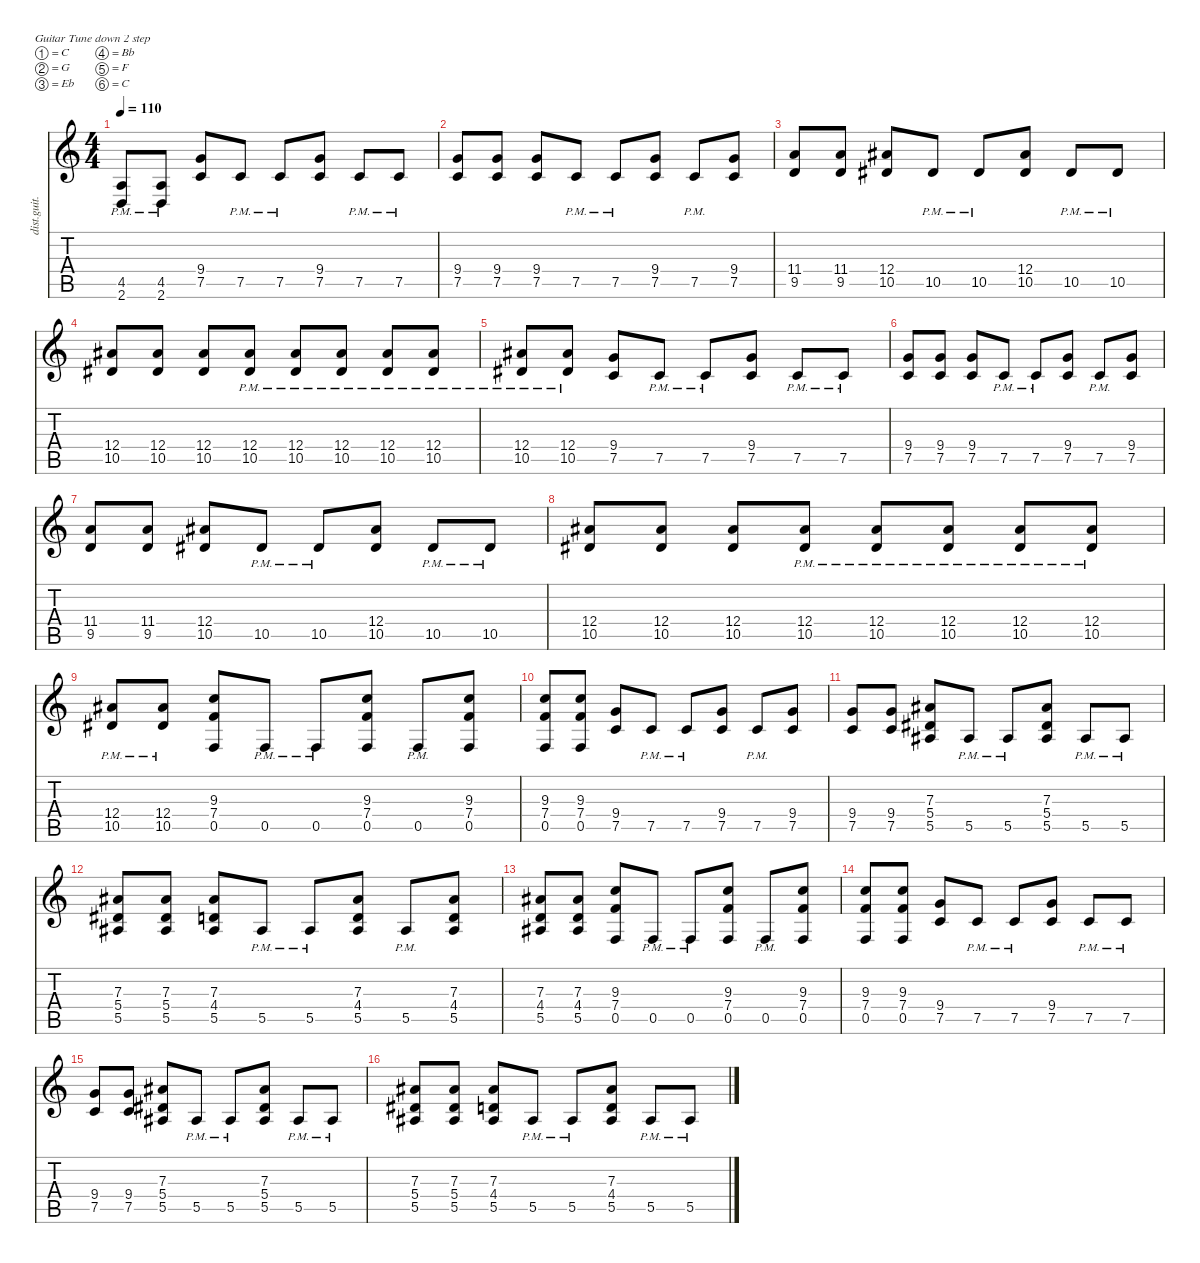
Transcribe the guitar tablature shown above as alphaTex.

\defaultSystemsLayout 4
\hideDynamics
\bracketExtendMode nobrackets
\otherSystemsTrackNameOrientation horizontal
\track ("Distortion Guitar" "dist.guit.") {instrument distortionguitar}
\staff {score tabs}
\tuning (C4 G3 Eb3 Bb2 F2 C2)
\ts (4 4)
\tempo 110
\clef g2
\ks c
(2.6{pm} 4.5{pm}).8{dy mf beam Up} (2.6{pm} 4.5{pm}).8{beam Up} (7.5 9.4).8{beam Up} 7.5{pm}.8{beam Up} 7.5{pm}.8{beam Up} (7.5 9.4).8{beam Up} 7.5{pm}.8{beam Up} 7.5{pm}.8{beam Up} |
(7.5 9.4).8{beam Up} (7.5 9.4).8{beam Up} (7.5 9.4).8{beam Up} 7.5{pm}.8{beam Up} 7.5{pm}.8{beam Up} (7.5 9.4).8{beam Up} 7.5{pm}.8{beam Up} (7.5 9.4).8{beam Up} |
(9.5 11.4).8{beam Up} (9.5 11.4).8{beam Up} (10.5{acc #} 12.4{acc #}).8{beam Up} 10.5{pm acc #}.8{beam Up} 10.5{pm acc #}.8{beam Up} (10.5{acc #} 12.4{acc #}).8{beam Up} 10.5{pm acc #}.8{beam Up} 10.5{pm acc #}.8{beam Up} |
(10.5{acc #} 12.4{acc #}).8{beam Up} (10.5{acc #} 12.4{acc #}).8{beam Up} (10.5{acc #} 12.4{acc #}).8{beam Up} (10.5{pm acc #} 12.4{pm acc #}).8{beam Up} (10.5{pm acc #} 12.4{pm acc #}).8{beam Up} (10.5{pm acc #} 12.4{pm acc #}).8{beam Up} (10.5{pm acc #} 12.4{pm acc #}).8{beam Up} (10.5{pm acc #} 12.4{pm acc #}).8{beam Up} |
(10.5{pm acc #} 12.4{pm acc #}).8{beam Up} (10.5{pm acc #} 12.4{pm acc #}).8{beam Up} (7.5 9.4).8{beam Up} 7.5{pm}.8{beam Up} 7.5{pm}.8{beam Up} (7.5 9.4).8{beam Up} 7.5{pm}.8{beam Up} 7.5{pm}.8{beam Up} |
(7.5 9.4).8{beam Up} (7.5 9.4).8{beam Up} (7.5 9.4).8{beam Up} 7.5{pm}.8{beam Up} 7.5{pm}.8{beam Up} (7.5 9.4).8{beam Up} 7.5{pm}.8{beam Up} (7.5 9.4).8{beam Up} |
(9.5 11.4).8{beam Up} (9.5 11.4).8{beam Up} (10.5{acc #} 12.4{acc #}).8{beam Up} 10.5{pm acc #}.8{beam Up} 10.5{pm acc #}.8{beam Up} (10.5{acc #} 12.4{acc #}).8{beam Up} 10.5{pm acc #}.8{beam Up} 10.5{pm acc #}.8{beam Up} |
(10.5{acc #} 12.4{acc #}).8{beam Up} (10.5{acc #} 12.4{acc #}).8{beam Up} (10.5{acc #} 12.4{acc #}).8{beam Up} (10.5{pm acc #} 12.4{pm acc #}).8{beam Up} (10.5{pm acc #} 12.4{pm acc #}).8{beam Up} (10.5{pm acc #} 12.4{pm acc #}).8{beam Up} (10.5{pm acc #} 12.4{pm acc #}).8{beam Up} (10.5{pm acc #} 12.4{pm acc #}).8{beam Up} |
(10.5{pm acc #} 12.4{pm acc #}).8{beam Up} (10.5{pm acc #} 12.4{pm acc #}).8{beam Up} (0.5 7.4 9.3).8{beam Up} 0.5{pm}.8{beam Up} 0.5{pm}.8{beam Up} (0.5 7.4 9.3).8{beam Up} 0.5{pm}.8{beam Up} (0.5 7.4 9.3).8{beam Up} |
(0.5 7.4 9.3).8{beam Up} (0.5 7.4 9.3).8{beam Up} (7.5 9.4).8{beam Up} 7.5{pm}.8{beam Up} 7.5{pm}.8{beam Up} (7.5 9.4).8{beam Up} 7.5{pm}.8{beam Up} (7.5 9.4).8{beam Up} |
(7.5 9.4).8{beam Up} (7.5 9.4).8{beam Up} (5.5{acc #} 5.4{acc #} 7.3{acc #}).8{beam Up} 5.5{pm acc #}.8{beam Up} 5.5{pm acc #}.8{beam Up} (5.5{acc #} 5.4{acc #} 7.3{acc #}).8{beam Up} 5.5{pm acc #}.8{beam Up} 5.5{pm acc #}.8{beam Up} |
(5.5{acc #} 5.4{acc #} 7.3{acc #}).8{beam Up} (5.5{acc #} 5.4{acc #} 7.3{acc #}).8{beam Up} (5.5{acc #} 4.4 7.3{acc #}).8{beam Up} 5.5{pm acc #}.8{beam Up} 5.5{pm acc #}.8{beam Up} (5.5{acc #} 4.4 7.3{acc #}).8{beam Up} 5.5{pm acc #}.8{beam Up} (5.5{acc #} 4.4 7.3{acc #}).8{beam Up} |
(5.5{acc #} 4.4 7.3{acc #}).8{beam Up} (5.5{acc #} 4.4 7.3{acc #}).8{beam Up} (0.5 7.4 9.3).8{beam Up} 0.5{pm}.8{beam Up} 0.5{pm}.8{beam Up} (0.5 7.4 9.3).8{beam Up} 0.5{pm}.8{beam Up} (0.5 7.4 9.3).8{beam Up} |
(0.5 7.4 9.3).8{beam Up} (0.5 7.4 9.3).8{beam Up} (7.5 9.4).8{beam Up} 7.5{pm}.8{beam Up} 7.5{pm}.8{beam Up} (7.5 9.4).8{beam Up} 7.5{pm}.8{beam Up} 7.5{pm}.8{beam Up} |
(7.5 9.4).8{beam Up} (7.5 9.4).8{beam Up} (5.5{acc #} 5.4{acc #} 7.3{acc #}).8{beam Up} 5.5{pm acc #}.8{beam Up} 5.5{pm acc #}.8{beam Up} (5.5{acc #} 5.4{acc #} 7.3{acc #}).8{beam Up} 5.5{pm acc #}.8{beam Up} 5.5{pm acc #}.8{beam Up} |
(5.5{acc #} 5.4{acc #} 7.3{acc #}).8{beam Up} (5.5{acc #} 5.4{acc #} 7.3{acc #}).8{beam Up} (5.5{acc #} 4.4 7.3{acc #}).8{beam Up} 5.5{pm acc #}.8{beam Up} 5.5{pm acc #}.8{beam Up} (5.5{acc #} 4.4 7.3{acc #}).8{beam Up} 5.5{pm acc #}.8{beam Up} 5.5{pm acc #}.8{beam Up}
